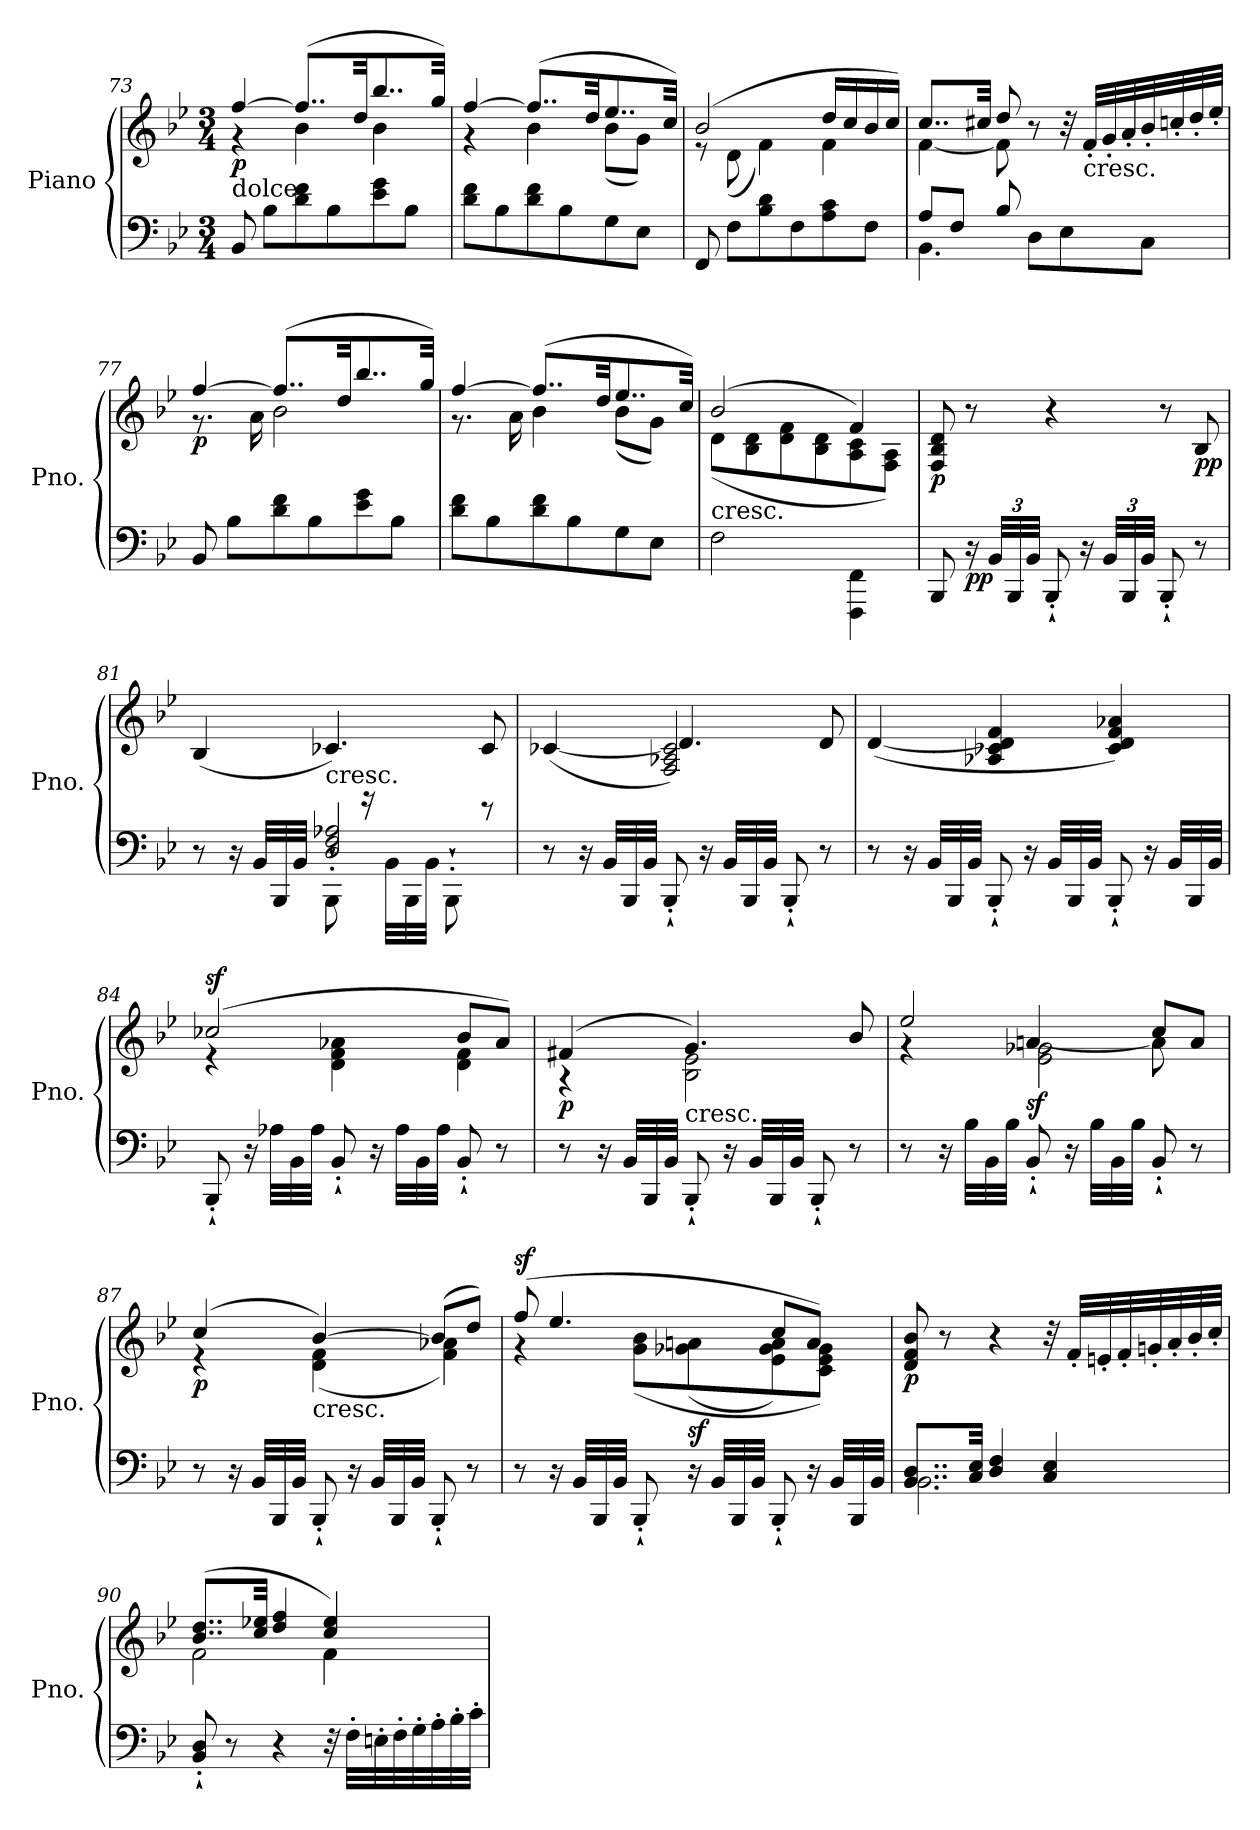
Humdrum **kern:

**kern	**kern	**dynam
*part1	*part1	*part1
*staff2	*staff1	*staff1/2
*I"Piano	*	*
*I'Pno.	*	*
*clefF4	*clefG2	*
*k[b-e-]	*k[b-e-]	*
*B-:	*B-:	*
*M3/4	*M3/4	*
=73	=73	=73
*	*^	*
!	!LO:TX:b:t=dolce	!	!
!	!	!	!LO:DY:b
8BB-/	[4ff/	4rg	p
8B-\L	.	.	.
8d\ 8f\	(>8..ff/L]	4b-\	.
8B-\	.	.	.
.	32dd/KK	.	.
8e-\ 8g\	8..bb-/	4b-\	.
8B-\J	.	.	.
.	32gg/Jkk)	.	.
=74	=74	=74	=74
8d\ 8f\L	[4ff/	4rg	.
8B-\	.	.	.
8d\ 8f\	(>8..ff/L]	4b-\	.
8B-\	.	.	.
.	32dd/KK	.	.
8G\	8..ee-/	(<8b-\L	.
8E-\J	.	8g\J)	.
.	32cc/Jkk)	.	.
=75	=75	=75	=75
8FF/	(>2b-/	8re	.
8F\L	.	(<8d\	.
8B-\ 8d\	.	4f\)	.
8F\	.	.	.
8A\ 8c\	16dd/LL	4f\	.
.	16cc/	.	.
8F\J	16b-/	.	.
.	16cc/JJ)	.	.
!!LO:LB:g=z	!!
=76	=76	=76	=76
*^	*	*	*
8A/L	4.BB-\	8..cc/L	[4f\	.
8F/J	.	.	.	.
.	.	32cc#X/Jkk	.	.
8B-/	.	8dd/	8f\]	.
8D\L	4.ryy	8r	4.ryy	.
8E-\	.	32r	.	.
!	!	!LO:TX:b:t=cresc.	!	!
.	.	32f'/LLL	.	.
.	.	32g'/	.	.
.	.	32a'/	.	.
8C\J	.	32b-'/	.	.
.	.	32ccn'/	.	.
.	.	32dd'/	.	.
.	.	32ee-'/JJJ	.	.
*v	*v	*	*	*
=77	=77	=77	=77
!	!	!	!LO:DY:b
8BB-/	[4ff/	8.r	p
8B-\L	.	.	.
.	.	16a\	.
8d\ 8f\	(>8..ff/L]	2b-\	.
8B-\	.	.	.
.	32dd/KK	.	.
8e-\ 8g\	8..bb-/	.	.
8B-\J	.	.	.
.	32gg/Jkk)	.	.
=78	=78	=78	=78
8d\ 8f\L	[4ff/	8.rg	.
8B-\	.	.	.
.	.	16a\	.
8d\ 8f\	(>8..ff/L]	4b-\	.
8B-\	.	.	.
.	32dd/KK	.	.
8G\	8..ee-/	(<8b-\L	.
8E-\J	.	8g\J)	.
.	32cc/Jkk)	.	.
=79	=79	=79	=79
!	!LO:TX:b:t=cresc.	!	!
2F\	(>2b-/	(>8d\L	.
.	.	8B-\ 8d\	.
.	.	8d\ 8f\	.
.	.	8B-\ 8d\	.
4FFF\ 4FF\	4f/)	8A\ 8c\	.
.	.	8F\ 8A\J)	.
!!LO:PB:g=z
=80	=80	=80	=80
!	!	!	!LO:DY:b
*	*v	*v	*
8BBB-/	8F/ 8B-/ 8d/	p
!	!	!LO:DY:b=2
16r	8r	pp
*Xbrackettup	*	*
48BB-/LLL	.	.
48BBB-/	.	.
48BB-/JJJ	.	.
8BBB-'`/	4r	.
16r	.	.
48BB-/LLL	.	.
48BBB-/	.	.
48BB-/JJJ	.	.
8BBB-'`/	8r	.
!	!	!LO:DY:b
8r	8B-/	pp
=81	=81	=81
*^	*	*
8r	4ryy	(<4B-/	.
16r	.	.	.
*Xtuplet	*	*	*
48BB-/LLL	.	.	.
48BBB-/	.	.	.
48BB-/JJJ	.	.	.
!	!	!LO:TX:b:t=cresc.	!
8BBB-'`\	2D/ 2F/ 2A-X/	4.c-X/)	.
16r	.	.	.
48BB-\LLL	.	.	.
48BBB-\	.	.	.
48BB-\JJJ	.	.	.
8BBB-'`\	.	.	.
8r	.	8c-/	.
*v	*v	*	*
=82	=82	=82
*	*^	*
8r	(>[4c-X/	4ryy	.
16r	.	.	.
48BB-/LLL	.	.	.
48BBB-/	.	.	.
48BB-/JJJ	.	.	.
8BBB-'`/	2F/ 2A-X/ 2c-/])	4.d/	.
16r	.	.	.
48BB-/LLL	.	.	.
48BBB-/	.	.	.
48BB-/JJJ	.	.	.
8BBB-'`/	.	.	.
8r	.	8d/	.
*	*v	*v	*
!!LO:LB:g=z
=83	=83	=83
8r	(<[4d/	.
16r	.	.
48BB-/LLL	.	.
48BBB-/	.	.
48BB-/JJJ	.	.
8BBB-'`/	4A-X/ 4c-X/ 4d/] 4f/	.
16r	.	.
48BB-/LLL	.	.
48BBB-/	.	.
48BB-/JJJ	.	.
8BBB-'`/	4c-/ 4d/ 4f/ 4a-X/)	.
16r	.	.
48BB-/LLL	.	.
48BBB-/	.	.
48BB-/JJJ	.	.
=84	=84	=84
*	*^	*
!	!	!	!LO:DY:a
8BBB-'`/	(>2cc-X/	4re	sf
16r	.	.	.
48A-X\LLL	.	.	.
48BB-\	.	.	.
48A-\JJJ	.	.	.
8BB-'`/	.	4d\ 4f\ 4a-X\	.
16r	.	.	.
48A-\LLL	.	.	.
48BB-\	.	.	.
48A-\JJJ	.	.	.
8BB-'`/	8b-/L	4d\ 4f\	.
8r	8a-/J)	.	.
=85	=85	=85	=85
!	!	!	!LO:DY:b
8r	(>4f#X/	4rA	p
16r	.	.	.
48BB-/LLL	.	.	.
48BBB-/	.	.	.
48BB-/JJJ	.	.	.
!	!LO:TX:b:t=cresc.	!	!
8BBB-'`/	4.g/)	2B-\ 2e-\	.
16r	.	.	.
48BB-/LLL	.	.	.
48BBB-/	.	.	.
48BB-/JJJ	.	.	.
8BBB-'`/	.	.	.
8r	8b-/	.	.
!!LO:LB:g=z
=86	=86	=86	=86
*	*	*^	*
8r	2ee-/	4rg	4ryy	.
16r	.	.	.	.
48B-\LLL	.	.	.	.
48BB-\	.	.	.	.
48B-\JJJ	.	.	.	.
!	!	!	!	!LO:DY:b
8BB-'`/	.	[4an/	2e-\ 2g-X\	sf
16r	.	.	.	.
48B-\LLL	.	.	.	.
48BB-\	.	.	.	.
48B-\JJJ	.	.	.	.
8BB-'`/	8cc/L	8a\]	.	.
8r	8a/J	8ryy	.	.
*	*	*v	*v	*
=87	=87	=87	=87
!	!	!	!LO:DY:b
8r	(>4cc/	4re	p
16r	.	.	.
48BB-/LLL	.	.	.
48BBB-/	.	.	.
48BB-/JJJ	.	.	.
!	!LO:TX:b:t=cresc.	!	!
8BBB-'`/	[4b-/)	(<4d\ 4f\	.
16r	.	.	.
48BB-/LLL	.	.	.
48BBB-/	.	.	.
48BB-/JJJ	.	.	.
8BBB-'`/	(>8b-/L]	4f\ 4a-X\)	.
8r	8dd/J)	.	.
=88	=88	=88	=88
!	!	!	!LO:DY:a
8r	(>8ff/	4rg	sf
16r	4.ee-/	.	.
48BB-/LLL	.	.	.
48BBB-/	.	.	.
48BB-/JJJ	.	.	.
8BBB-'`/	.	(<8g\ 8b-\L	.
!	!	!	!LO:DY:b
16r	.	(<8g-X\ 8an\	sf
48BB-/LLL	.	.	.
48BBB-/	.	.	.
48BB-/JJJ	.	.	.
8BBB-'`/	8cc/L	8e-\ 8g-\ 8a\)	.
16r	8a/J)	8c\ 8e-\ 8g-\J)	.
48BB-/LLL	.	.	.
48BBB-/	.	.	.
48BB-/JJJ	.	.	.
*	*v	*v	*
!!LO:LB:g=z
=89	=89	=89
*^	*	*
!	!	!	!LO:DY:b
8..BB-/ 8..D/L	2.BB-\	8d/ 8f/ 8b-/	p
.	.	8r	.
32C/ 32E-/Jkk	.	.	.
4D/ 4F/	.	4r	.
4C/ 4E-/	.	32r	.
.	.	32f'/LLL	.
.	.	32en'/	.
.	.	32f'/	.
.	.	32gn'/	.
.	.	32a'/	.
.	.	32b-'/	.
.	.	32cc'/JJJ	.
*v	*v	*	*
=90	=90	=90
*	*^	*
8BB-/'` 8D/'`	(>8..b-/ 8..dd/L	2f\	.
8r	.	.	.
.	32cc/ 32ee-X/Jkk	.	.
4r	4dd/ 4ff/	.	.
32r	4cc/ 4ee-/)	4f\	.
32F'\LLL	.	.	.
32En'\	.	.	.
32F'\	.	.	.
32G'\	.	.	.
32A'\	.	.	.
32B-'\	.	.	.
32c'\JJJ	.	.	.
*	*v	*v	*
=	=	=
*-	*-	*-
